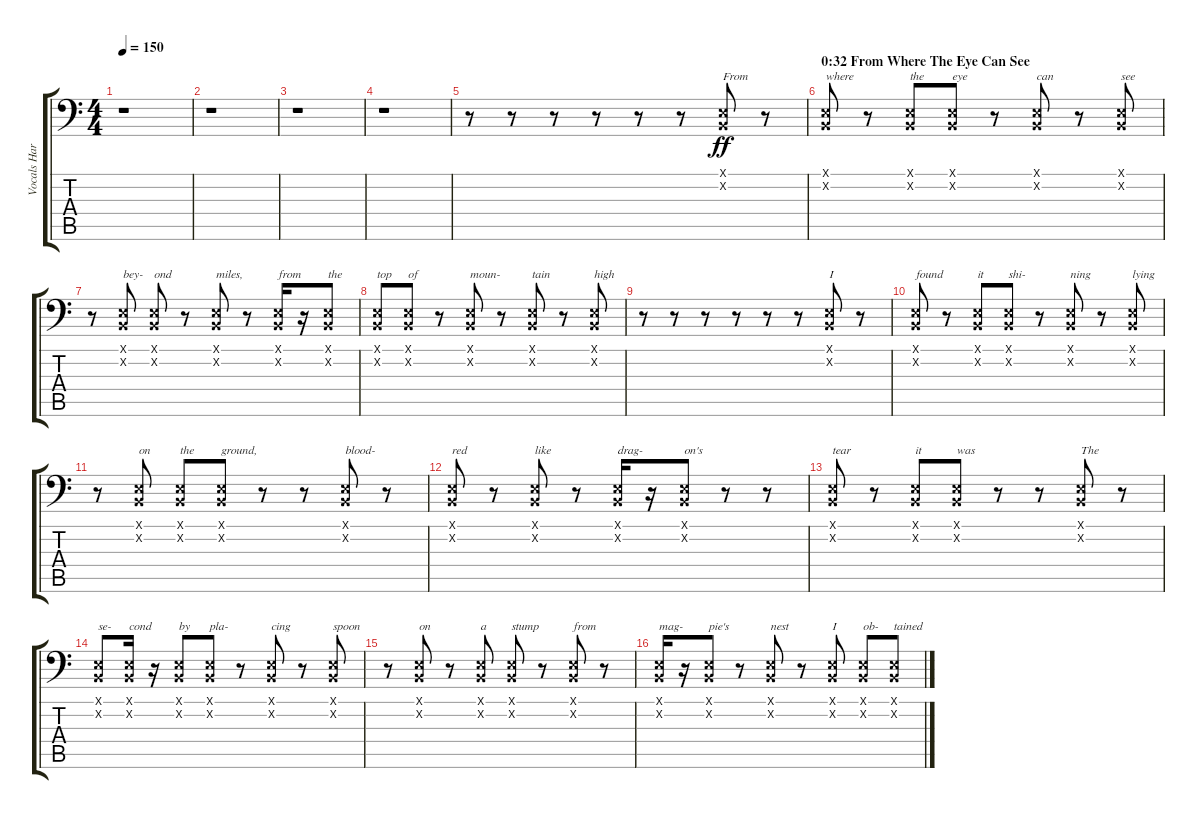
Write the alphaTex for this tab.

\track ("Vocals Harsh" "Vocals Har") {instrument timpani}
\staff {score tabs}
\tuning (E3 B2 G2 D2 A1 E1) {hide}
\ts (4 4)
\tempo 150
\clef f4
\ks c
r.1{dy ff} |
r.1 |
r.1 |
r.1 |
r.8 r.8 r.8 r.8 r.8 r.8 (0.1{x} 0.2{x}).8{txt "From"} r.8 |
\section ("" "0:32 From Where The Eye Can See")
(0.1{x} 0.2{x}).8{txt "where"} r.8 (0.1{x} 0.2{x}).8{txt "the"} (0.1{x} 0.2{x}).8{txt "eye"} r.8 (0.1{x} 0.2{x}).8{txt "can"} r.8 (0.1{x} 0.2{x}).8{txt "see"} |
r.8 (0.1{x} 0.2{x}).8{txt "bey-"} (0.1{x} 0.2{x}).8{txt "ond"} r.8 (0.1{x} 0.2{x}).8{txt "miles,"} r.8 (0.1{x} 0.2{x}).16{txt "from"} r.16 (0.1{x} 0.2{x}).8{txt "the"} |
(0.1{x} 0.2{x}).8{txt "top"} (0.1{x} 0.2{x}).8{txt "of"} r.8 (0.1{x} 0.2{x}).8{txt "moun-"} r.8 (0.1{x} 0.2{x}).8{txt "tain"} r.8 (0.1{x} 0.2{x}).8{txt "high"} |
r.8 r.8 r.8 r.8 r.8 r.8 (0.1{x} 0.2{x}).8{txt "I"} r.8 |
(0.1{x} 0.2{x}).8{txt "found"} r.8 (0.1{x} 0.2{x}).8{txt "it"} (0.1{x} 0.2{x}).8{txt "shi-"} r.8 (0.1{x} 0.2{x}).8{txt "ning"} r.8 (0.1{x} 0.2{x}).8{txt "lying"} |
r.8 (0.1{x} 0.2{x}).8{txt "on"} (0.1{x} 0.2{x}).8{txt "the"} (0.1{x} 0.2{x}).8{txt "ground,"} r.8 r.8 (0.1{x} 0.2{x}).8{txt "blood-"} r.8 |
(0.1{x} 0.2{x}).8{txt "red"} r.8 (0.1{x} 0.2{x}).8{txt "like"} r.8 (0.1{x} 0.2{x}).16{txt "drag-"} r.16 (0.1{x} 0.2{x}).8{txt "on's"} r.8 r.8 |
(0.1{x} 0.2{x}).8{txt "tear"} r.8 (0.1{x} 0.2{x}).8{txt "it"} (0.1{x} 0.2{x}).8{txt "was"} r.8 r.8 (0.1{x} 0.2{x}).8{txt "The"} r.8 |
(0.1{x} 0.2{x}).8{txt "se-"} (0.1{x} 0.2{x}).16{txt "cond"} r.16 (0.1{x} 0.2{x}).8{txt "by"} (0.1{x} 0.2{x}).8{txt "pla-"} r.8 (0.1{x} 0.2{x}).8{txt "cing"} r.8 (0.1{x} 0.2{x}).8{txt "spoon"} |
r.8 (0.1{x} 0.2{x}).8{txt "on"} r.8 (0.1{x} 0.2{x}).8{txt "a"} (0.1{x} 0.2{x}).8{txt "stump"} r.8 (0.1{x} 0.2{x}).8{txt "from"} r.8 |
(0.1{x} 0.2{x}).16{txt "mag-"} r.16 (0.1{x} 0.2{x}).8{txt "pie's"} r.8 (0.1{x} 0.2{x}).8{txt "nest"} r.8 (0.1{x} 0.2{x}).8{txt "I"} (0.1{x} 0.2{x}).8{txt "ob-"} (0.1{x} 0.2{x}).8{txt "tained"}
